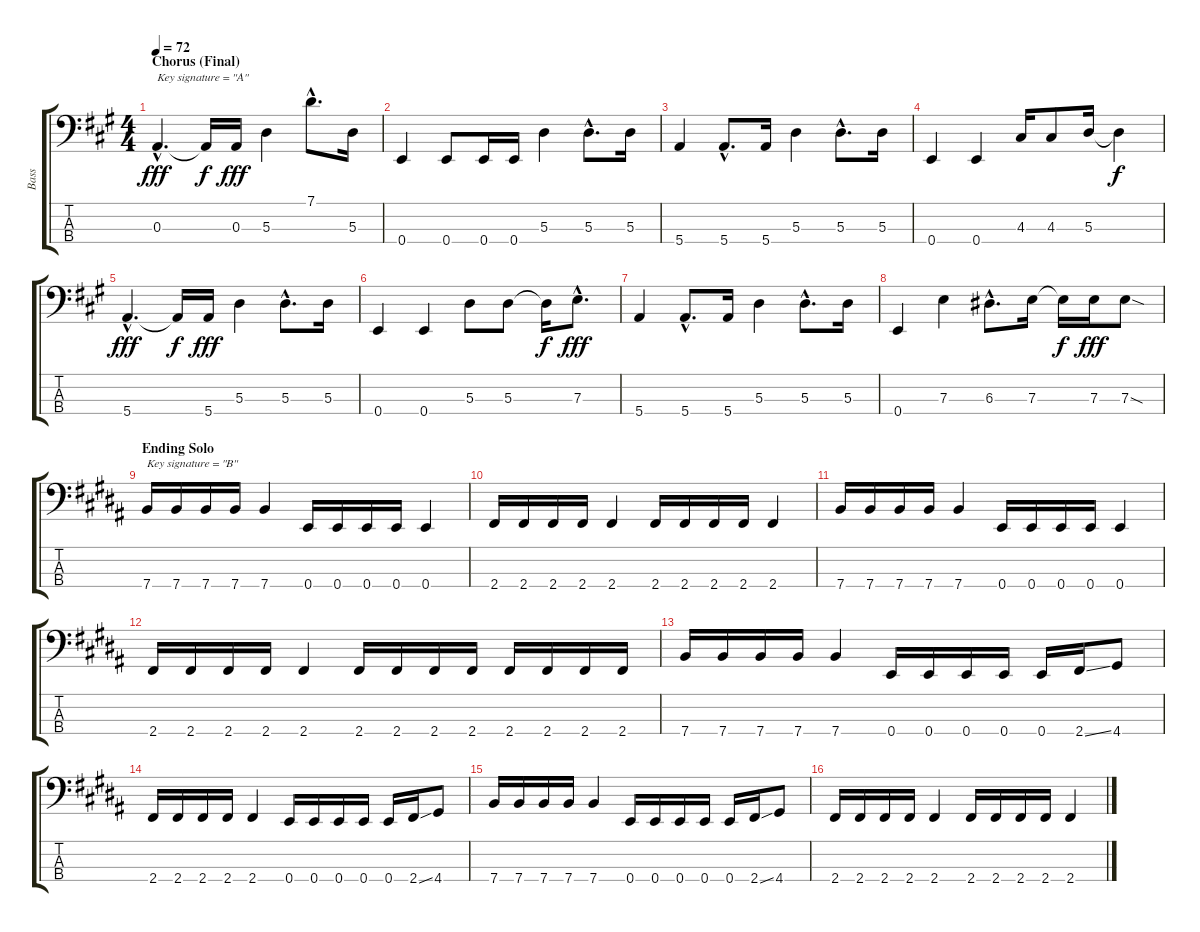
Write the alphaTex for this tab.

\track ("Bass" "Bass") {instrument electricbasspick}
\staff {score tabs}
\tuning (G2 D2 A1 E1) {hide}
\ts (4 4)
\section ("" "Chorus (Final)")
\tempo 72
\clef f4
\ks a
0.3{hac}.4{d txt "Key signature = \"A\"" dy fff} 0.3{t}.16{dy f} 0.3.16{dy fff} 5.3.4 7.1{hac}.8{d} 5.3.16 |
0.4.4 0.4.8 0.4.16 0.4.16 5.3.4 5.3{hac}.8{d} 5.3.16 |
5.4.4 5.4{hac}.8{d} 5.4.16 5.3.4 5.3{hac}.8{d} 5.3.16 |
0.4.4 0.4.4 4.3.16 4.3.8 5.3.16 5.3{t}.4{dy f} |
5.4{hac}.4{d dy fff} 5.4{t}.16{dy f} 5.4.16{dy fff} 5.3.4 5.3{hac}.8{d} 5.3.16 |
0.4.4 0.4.4 5.3.8 5.3.8 5.3{t}.16{dy f} 7.3{hac}.8{d dy fff} |
5.4.4 5.4{hac}.8{d} 5.4.16 5.3.4 5.3{hac}.8{d} 5.3.16 |
0.4.4 7.3.4 6.3{hac}.8{d} 7.3.16 7.3{t}.16{dy f} 7.3.16{dy fff} 7.3{sod}.8 |
\section ("" "Ending Solo")
\ks b
7.4.16{txt "Key signature = \"B\""} 7.4.16 7.4.16 7.4.16 7.4.4 0.4.16 0.4.16 0.4.16 0.4.16 0.4.4 |
2.4.16 2.4.16 2.4.16 2.4.16 2.4.4 2.4.16 2.4.16 2.4.16 2.4.16 2.4.4 |
7.4.16 7.4.16 7.4.16 7.4.16 7.4.4 0.4.16 0.4.16 0.4.16 0.4.16 0.4.4 |
2.4.16 2.4.16 2.4.16 2.4.16 2.4.4 2.4.16 2.4.16 2.4.16 2.4.16 2.4.16 2.4.16 2.4.16 2.4.16 |
7.4.16 7.4.16 7.4.16 7.4.16 7.4.4 0.4.16 0.4.16 0.4.16 0.4.16 0.4.16 2.4{ss}.16 4.4.8 |
2.4.16 2.4.16 2.4.16 2.4.16 2.4.4 0.4.16 0.4.16 0.4.16 0.4.16 0.4.16 2.4{ss}.16 4.4.8 |
7.4.16 7.4.16 7.4.16 7.4.16 7.4.4 0.4.16 0.4.16 0.4.16 0.4.16 0.4.16 2.4{ss}.16 4.4.8 |
2.4.16 2.4.16 2.4.16 2.4.16 2.4.4 2.4.16 2.4.16 2.4.16 2.4.16 2.4.4
